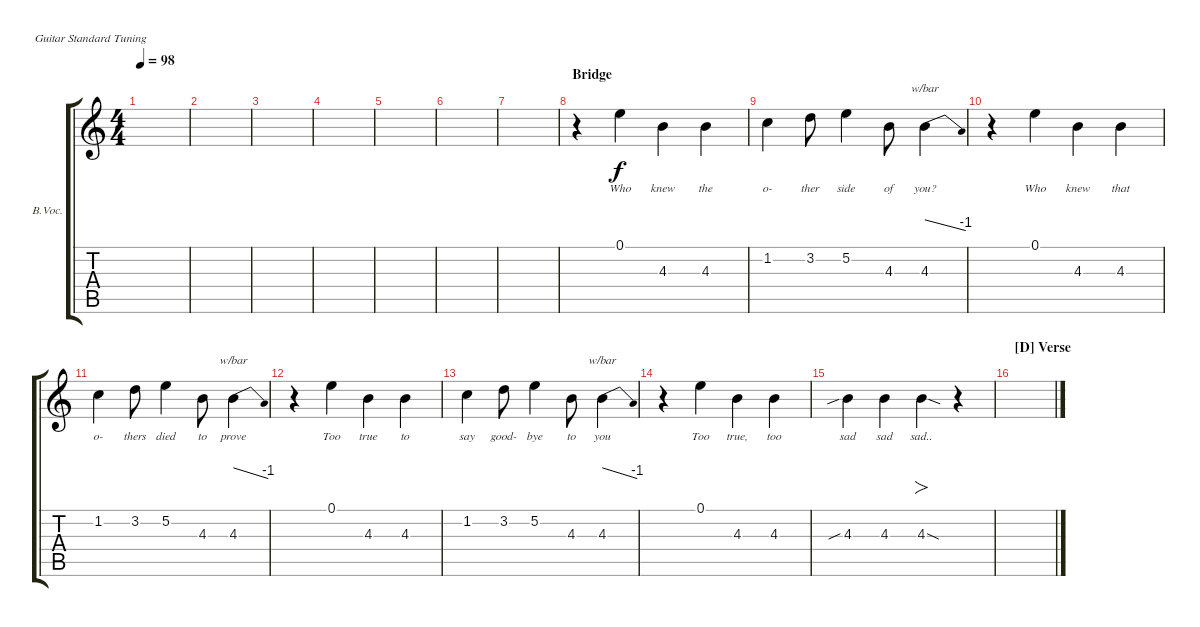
\defaultSystemsLayout 4
\bracketExtendMode groupsimilarinstruments
\firstSystemTrackNameOrientation horizontal
\otherSystemsTrackNameOrientation horizontal
\track ("Backing Vocals (John Frucsiante)" "B.Voc.") {instrument electricguitarclean}
\staff {score tabs}
\tuning (E4 B3 G3 D3 A2 E2)
\ts (4 4)
\tempo 98
\clef g2
\scale
0.333333
\ks c
|
\scale
0.333333 |
\scale
0.333333 |
\scale
0.333333 |
\scale
0.333333 |
\scale
0.333333 |
\scale
0.333333 |
\section ("" "Bridge")
\scale
0.333333 r.4 0.1.4{lyrics (0 "Who") lyrics (1 "") lyrics (2 "") lyrics (3 "") lyrics (4 "")} 4.3.4{lyrics (0 "knew") lyrics (1 "") lyrics (2 "") lyrics (3 "") lyrics (4 "")} 4.3.4{lyrics (0 "the") lyrics (1 "") lyrics (2 "") lyrics (3 "") lyrics (4 "")} |
\scale
0.333333 1.2.4{lyrics (0 "o-") lyrics (1 "") lyrics (2 "") lyrics (3 "") lyrics (4 "")} 3.2.8{lyrics (0 "ther") lyrics (1 "") lyrics (2 "") lyrics (3 "") lyrics (4 "")} 5.2.4{lyrics (0 "side") lyrics (1 "") lyrics (2 "") lyrics (3 "") lyrics (4 "")} 4.3.8{lyrics (0 "of") lyrics (1 "") lyrics (2 "") lyrics (3 "") lyrics (4 "")} 4.3.4{tbe (dive default 0 0 22.8 -4) lyrics (0 "you?") lyrics (1 "") lyrics (2 "") lyrics (3 "") lyrics (4 "")} |
\scale
0.333333 r.4 0.1.4{lyrics (0 "Who") lyrics (1 "") lyrics (2 "") lyrics (3 "") lyrics (4 "")} 4.3.4{lyrics (0 "knew") lyrics (1 "") lyrics (2 "") lyrics (3 "") lyrics (4 "")} 4.3.4{lyrics (0 "that") lyrics (1 "") lyrics (2 "") lyrics (3 "") lyrics (4 "")} |
\scale
0.333333 1.2.4{lyrics (0 "o-") lyrics (1 "") lyrics (2 "") lyrics (3 "") lyrics (4 "")} 3.2.8{lyrics (0 "thers") lyrics (1 "") lyrics (2 "") lyrics (3 "") lyrics (4 "")} 5.2.4{lyrics (0 "died") lyrics (1 "") lyrics (2 "") lyrics (3 "") lyrics (4 "")} 4.3.8{lyrics (0 "to") lyrics (1 "") lyrics (2 "") lyrics (3 "") lyrics (4 "")} 4.3.4{tbe (dive default 0 0 22.8 -4) lyrics (0 "prove") lyrics (1 "") lyrics (2 "") lyrics (3 "") lyrics (4 "")} |
\scale
0.333333 r.4 0.1.4{lyrics (0 "Too") lyrics (1 "") lyrics (2 "") lyrics (3 "") lyrics (4 "")} 4.3.4{lyrics (0 "true") lyrics (1 "") lyrics (2 "") lyrics (3 "") lyrics (4 "")} 4.3.4{lyrics (0 "to") lyrics (1 "") lyrics (2 "") lyrics (3 "") lyrics (4 "")} |
\scale
0.333333 1.2.4{lyrics (0 "say") lyrics (1 "") lyrics (2 "") lyrics (3 "") lyrics (4 "")} 3.2.8{lyrics (0 "good-") lyrics (1 "") lyrics (2 "") lyrics (3 "") lyrics (4 "")} 5.2.4{lyrics (0 "bye") lyrics (1 "") lyrics (2 "") lyrics (3 "") lyrics (4 "")} 4.3.8{lyrics (0 "to") lyrics (1 "") lyrics (2 "") lyrics (3 "") lyrics (4 "")} 4.3.4{tbe (dive default 0 0 22.8 -4) lyrics (0 "you") lyrics (1 "") lyrics (2 "") lyrics (3 "") lyrics (4 "")} |
\scale
0.333333 r.4 0.1.4{lyrics (0 "Too") lyrics (1 "") lyrics (2 "") lyrics (3 "") lyrics (4 "")} 4.3.4{lyrics (0 "true,") lyrics (1 "") lyrics (2 "") lyrics (3 "") lyrics (4 "")} 4.3.4{lyrics (0 "too") lyrics (1 "") lyrics (2 "") lyrics (3 "") lyrics (4 "")} |
\scale
0.333333 4.3{sib}.4{lyrics (0 "sad") lyrics (1 "") lyrics (2 "") lyrics (3 "") lyrics (4 "")} 4.3.4{lyrics (0 "sad") lyrics (1 "") lyrics (2 "") lyrics (3 "") lyrics (4 "")} 4.3{sod}.4{fo lyrics (0 "sad..") lyrics (1 "") lyrics (2 "") lyrics (3 "") lyrics (4 "")} r.4 |
\section ("D" "Verse")
\scale
0.333333
